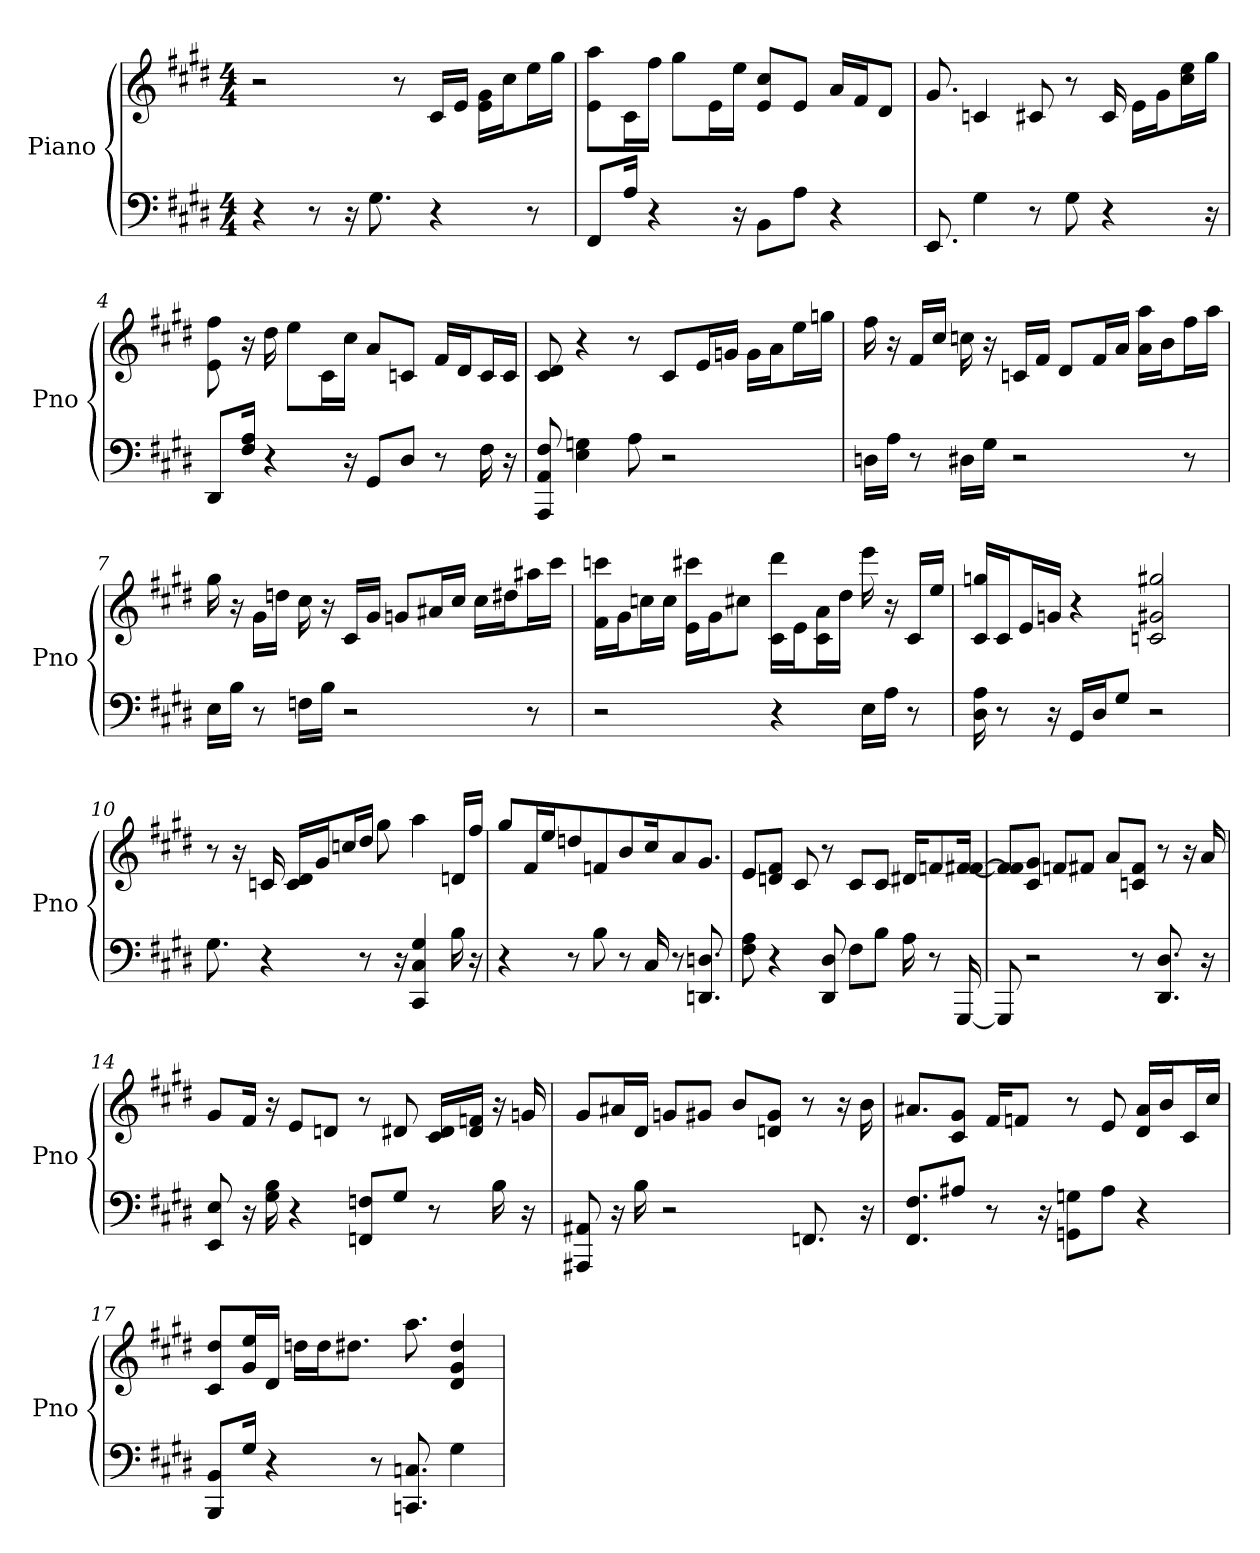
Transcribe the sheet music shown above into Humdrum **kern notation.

**kern	**kern
*part1	*part1
*staff2	*staff1
*I"Piano	*
*I'Pno	*
*clefF4	*clefG2
*k[f#c#g#d#]	*k[f#c#g#d#]
*E:	*E:
*M4/4	*M4/4
*MM65	*MM65
=1	=1
4r	2r
8r	.
16r	.
8.G#	.
.	8r
4r	16c#/LL
.	16e/JJ
.	16e\ 16g#\LL
.	16cc#\J
8r	16ee\L
.	16gg#\JJ
=2	=2
8FF#/L	8e\ 8aa\L
16A/Jk	16c#\L
4r	16ff#\JJ
.	8gg#\L
.	16e\L
16r	16ee\JJ
8BB\L	8e/ 8cc#/L
8A\J	8e/J
4r	16a/LL
.	16f#/J
.	8d#/J
=3	=3
8.EE	8.g#
4G#	4c
8r	8c#
8G#	8r
4r	16c#
.	16e\LL
.	16g#\J
.	16cc#\ 16ee\L
16r	16gg#\JJ
=4	=4
8DD#/L	8e 8ff#
16F#/ 16A/Jk	16r
4r	16dd#
.	8ee\L
.	16c#\L
16r	16cc#\JJ
8GG#/L	8a/L
8D#/J	8c/J
8r	16f#/LL
.	16d#/J
16F#	16c/L
16r	16c/JJ
=5	=5
8AAA 8F# 8AA	8c# 8d#
4E 4G	4r
8A	8r
2r	8c#/L
.	16e/L
.	16g/JJ
.	16g\LL
.	16a\J
.	16ee\L
.	16gg\JJ
=6	=6
16D\LL	16ff#
16A\JJ	16r
8r	16f#/LL
.	16cc#/JJ
16D#\LL	16cc
16G#\JJ	16r
2r	16c/LL
.	16f#/JJ
.	8d#/L
.	16f#/L
.	16a/JJ
.	16a\ 16aa\LL
.	16b\J
8r	16ff#\L
.	16aa\JJ
=7	=7
16E\LL	16gg#
16B\JJ	16r
8r	16g#\LL
.	16dd\JJ
16F\LL	16cc#
16B\JJ	16r
2r	16c#/LL
.	16g#/JJ
.	8g/L
.	16a#/L
.	16cc#/JJ
.	16cc#\LL
.	16dd#\J
8r	16aa#\L
.	16ccc#\JJ
=8	=8
2r	16ccc\ 16f#\LL
.	16g#\J
.	16cc\L
.	16cc\JJ
.	16ccc#\ 16e\LL
.	16g#\J
.	8cc#\J
4r	16ddd#\ 16c#\LL
.	16e\J
.	16c#\ 16a\L
.	16dd#\JJ
16E\LL	16eee
16A\JJ	16r
8r	16c#/LL
.	16ee/JJ
=9	=9
16A 16D#	16c#/ 16gg/LL
8r	16c#/J
.	16e/L
16r	16g/JJ
16GG#/LL	4r
16D#/J	.
8G#/J	.
2r	2gg# 2g# 2c
=10	=10
8.G#	8r
.	16r
4r	16c
.	16c/ 16d#/LL
.	16g#/J
.	16cc/L
8r	16dd#/JJ
.	8gg#
16r	.
4G# 4CC# 4C#	4aa
16B	16d/LL
16r	16ff#/JJ
=11	=11
4r	8gg#\L
.	16f#\L
.	16ee\JJ
8r	8dd/L
8B	8f/J
8r	8b/L
16C#	16cc#/K
8r	8a/J
8.DD 8.D	8.g#J
=12	=12
8A 8F#	8e/L
4r	8f#/ 8d/J
.	8c#
8DD# 8D#	8r
8F#\L	8c#/L
8B\J	8c#/J
16A	16d#/KL
8r	8f/
[16GGG#	[16f/ [16f#/Jk
=13	=13
8GGG#]	8f]/ 8f#]/L
2r	8g#/ 8c#/J
.	8f/L
.	8f#/J
.	8a/L
8r	8f#/ 8c/J
8.D# 8.DD#	8r
.	16r
16r	16a
=14	=14
8E 8EE	8g#/L
16r	16f#/Jk
16B 16G#	16r
4r	8e/L
.	8d/J
8FF/ 8F/L	8r
8G#/J	8d#
8r	16d#/ 16c#/LL
.	16d#/ 16f/JJ
16B	16r
16r	16g
=15	=15
8AAA# 8AA#	8g#/L
16r	16a#/L
16B	16d#/JJ
2r	8g/L
.	8g#/J
.	8b/L
.	8d/ 8g#/J
8.FF	8r
.	16r
16r	16b
=16	=16
8.FF#/ 8.F#/L	8.a#/L
8A#/J	8g#/ 8c#/J
8r	16f#/KL
.	8f/J
16r	.
8GG\ 8G\L	8r
8A#\J	8e
4r	16d#/ 16a#/LL
.	16b/J
.	16c#/L
.	16cc#/JJ
=17	=17
8BBB/ 8BB/L	8c#/ 8dd#/L
16G#/Jk	16ee/ 16g#/L
4r	16d#/JJ
.	16dd\LL
.	16dd\J
.	8.dd#\J
8r	.
8.CC 8.C	8.aa
4G#	4g# 4dd# 4d#
=	=
*-	*-
